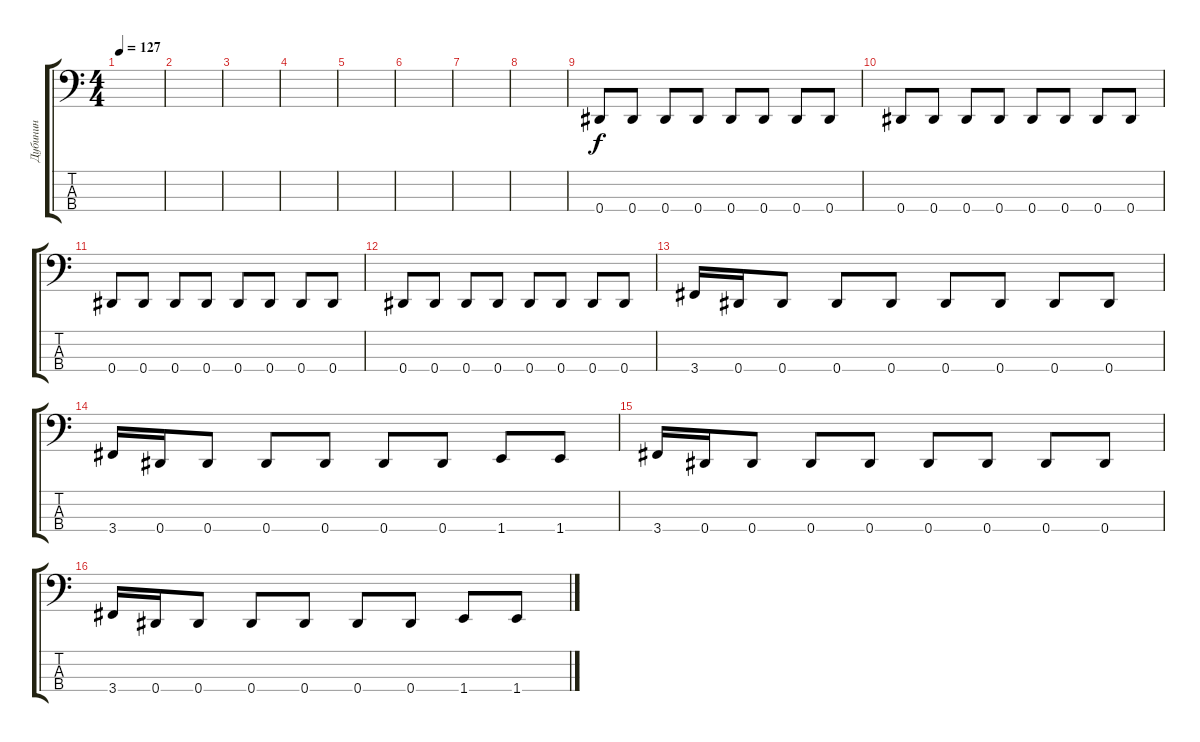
\track ("Дубинин" "Дубинин") {instrument electricbassfinger}
\staff {score tabs}
\tuning (Gb2 Db2 Ab1 Eb1) {hide}
\ts (4 4)
\tempo 127
\clef f4
\ks c
|
|
|
|
|
|
|
|
0.4.8 0.4.8 0.4.8 0.4.8 0.4.8 0.4.8 0.4.8 0.4.8 |
0.4.8 0.4.8 0.4.8 0.4.8 0.4.8 0.4.8 0.4.8 0.4.8 |
0.4.8 0.4.8 0.4.8 0.4.8 0.4.8 0.4.8 0.4.8 0.4.8 |
0.4.8 0.4.8 0.4.8 0.4.8 0.4.8 0.4.8 0.4.8 0.4.8 |
3.4.16{volume 15} 0.4.16 0.4.8 0.4.8 0.4.8 0.4.8 0.4.8 0.4.8 0.4.8 |
3.4.16 0.4.16 0.4.8 0.4.8 0.4.8 0.4.8 0.4.8 1.4.8 1.4.8 |
3.4.16 0.4.16 0.4.8 0.4.8 0.4.8 0.4.8 0.4.8 0.4.8 0.4.8 |
3.4.16 0.4.16 0.4.8 0.4.8 0.4.8 0.4.8 0.4.8 1.4.8 1.4.8
